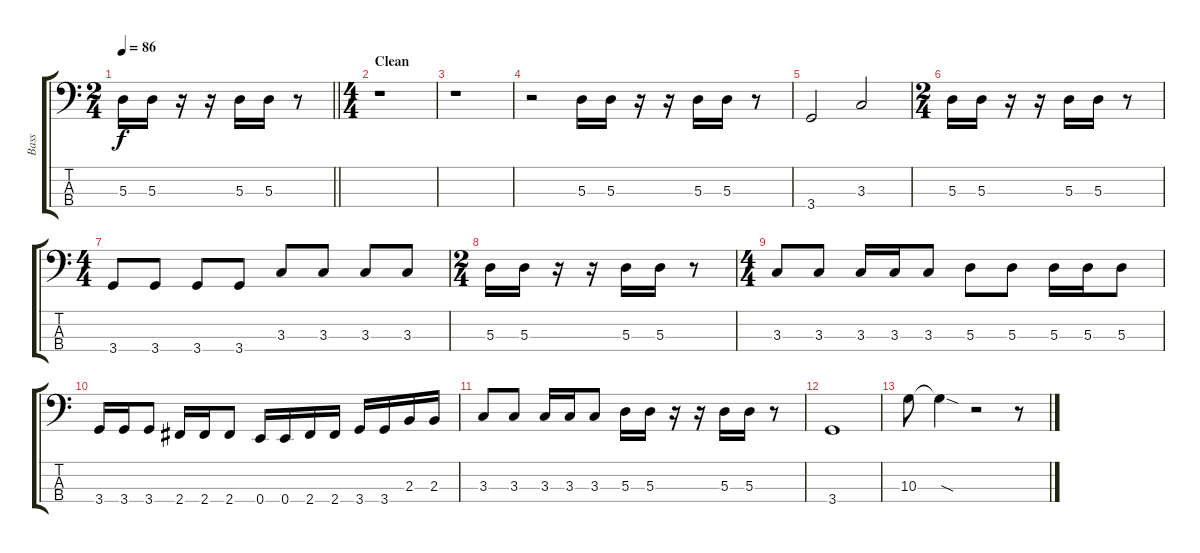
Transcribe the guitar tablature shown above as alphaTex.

\track ("Bass" "Bass") {instrument electricbassfinger}
\staff {score tabs}
\tuning (G2 D2 A1 E1) {hide}
\ts (2 4)
\tempo 86
\clef f4
\barLineRight lightlight
\ks c
5.3.16{dy f} 5.3.16 r.16 r.16 5.3.16 5.3.16 r.8 |
\ts (4 4)
\section ("" "Clean")
r.1 |
r.1 |
r.2 5.3.16 5.3.16 r.16 r.16 5.3.16 5.3.16 r.8 |
3.4.2 3.3.2 |
\ts (2 4)
5.3.16 5.3.16 r.16 r.16 5.3.16 5.3.16 r.8 |
\ts (4 4)
3.4.8 3.4.8 3.4.8 3.4.8 3.3.8 3.3.8 3.3.8 3.3.8 |
\ts (2 4)
5.3.16 5.3.16 r.16 r.16 5.3.16 5.3.16 r.8 |
\ts (4 4)
3.3.8 3.3.8 3.3.16 3.3.16 3.3.8 5.3.8 5.3.8 5.3.16 5.3.16 5.3.8 |
3.4.16 3.4.16 3.4.8 2.4.16 2.4.16 2.4.8 0.4.16 0.4.16 2.4.16 2.4.16 3.4.16 3.4.16 2.3.16 2.3.16 |
3.3.8 3.3.8 3.3.16 3.3.16 3.3.8 5.3.16 5.3.16 r.16 r.16 5.3.16 5.3.16 r.8 |
3.4.1 |
10.3.8 10.3{sod t}.4 r.2 r.8
